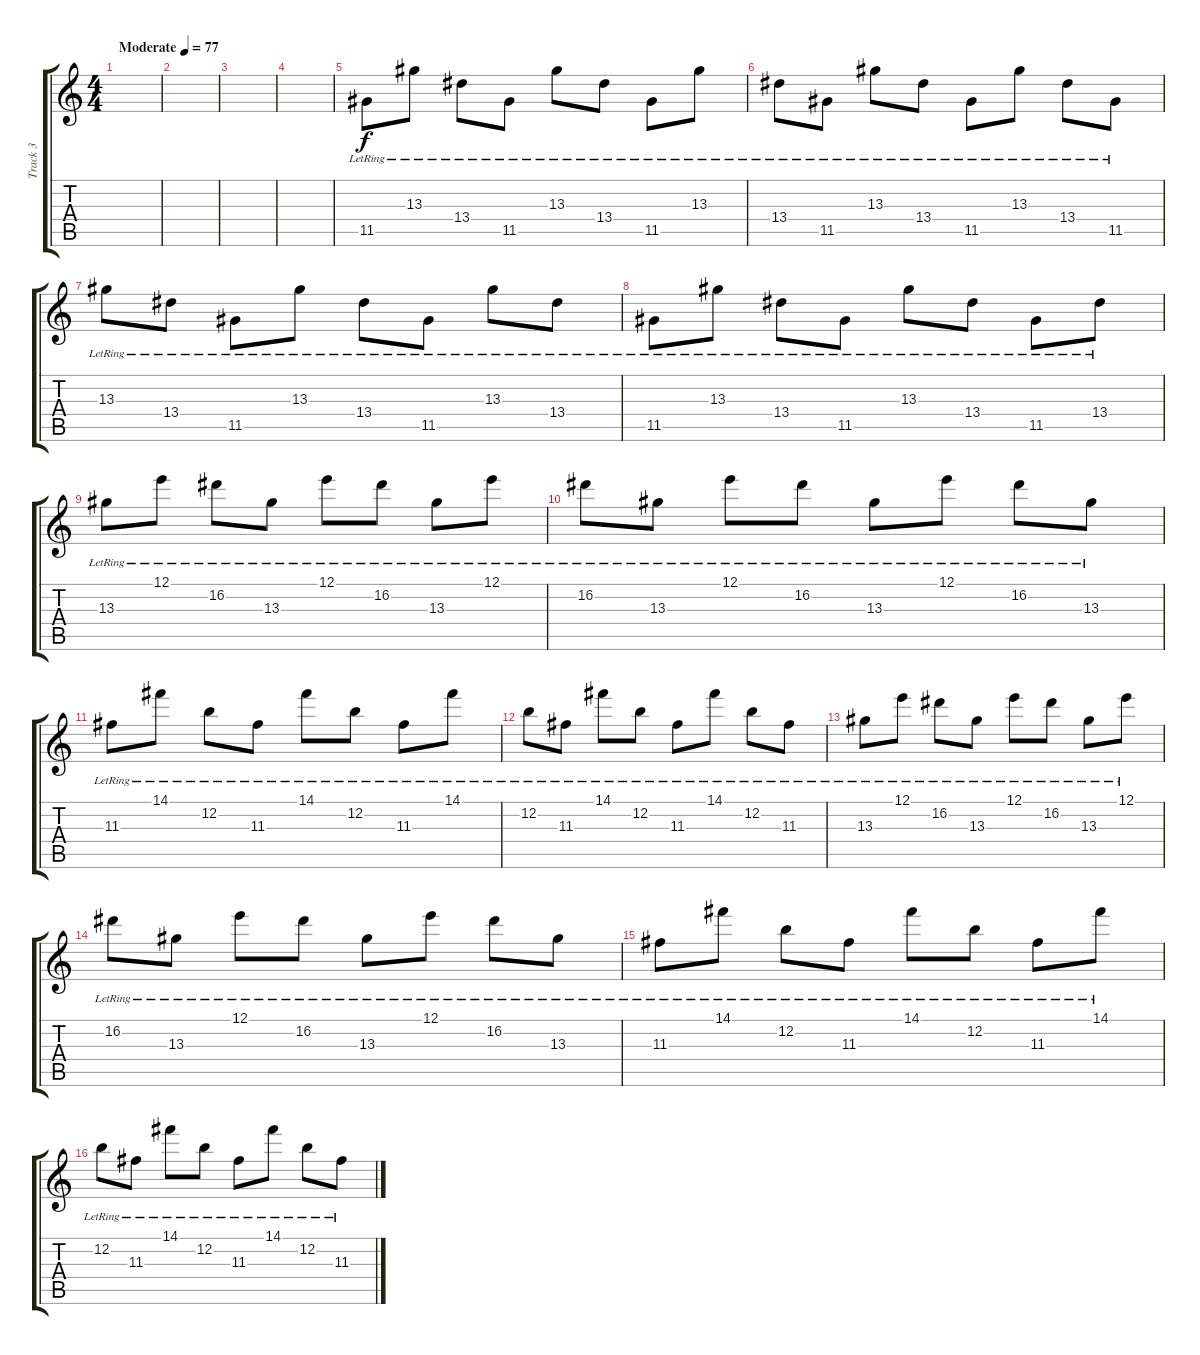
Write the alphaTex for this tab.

\track ("Track 3" "Track 3") {instrument distortionguitar}
\staff {score tabs}
\tuning (E4 B3 G3 D3 A2 E2) {hide}
\ts (4 4)
\tempo (77 "Moderate")
\clef g2
\ks c
|
|
|
|
11.5{lr}.8 13.3{lr}.8 13.4{lr}.8 11.5{lr}.8 13.3{lr}.8 13.4{lr}.8 11.5{lr}.8 13.3{lr}.8 |
13.4{lr}.8 11.5{lr}.8 13.3{lr}.8 13.4{lr}.8 11.5{lr}.8 13.3{lr}.8 13.4{lr}.8 11.5{lr}.8 |
13.3{lr}.8 13.4{lr}.8 11.5{lr}.8 13.3{lr}.8 13.4{lr}.8 11.5{lr}.8 13.3{lr}.8 13.4{lr}.8 |
11.5{lr}.8 13.3{lr}.8 13.4{lr}.8 11.5{lr}.8 13.3{lr}.8 13.4{lr}.8 11.5{lr}.8 13.4{lr}.8 |
13.3{lr}.8 12.1{lr}.8 16.2{lr}.8 13.3{lr}.8 12.1{lr}.8 16.2{lr}.8 13.3{lr}.8 12.1{lr}.8 |
16.2{lr}.8 13.3{lr}.8 12.1{lr}.8 16.2{lr}.8 13.3{lr}.8 12.1{lr}.8 16.2{lr}.8 13.3{lr}.8 |
11.3{lr}.8 14.1{lr}.8 12.2{lr}.8 11.3{lr}.8 14.1{lr}.8 12.2{lr}.8 11.3{lr}.8 14.1{lr}.8 |
12.2{lr}.8 11.3{lr}.8 14.1{lr}.8 12.2{lr}.8 11.3{lr}.8 14.1{lr}.8 12.2{lr}.8 11.3{lr}.8 |
13.3{lr}.8 12.1{lr}.8 16.2{lr}.8 13.3{lr}.8 12.1{lr}.8 16.2{lr}.8 13.3{lr}.8 12.1{lr}.8 |
16.2{lr}.8 13.3{lr}.8 12.1{lr}.8 16.2{lr}.8 13.3{lr}.8 12.1{lr}.8 16.2{lr}.8 13.3{lr}.8 |
11.3{lr}.8 14.1{lr}.8 12.2{lr}.8 11.3{lr}.8 14.1{lr}.8 12.2{lr}.8 11.3{lr}.8 14.1{lr}.8 |
12.2{lr}.8 11.3{lr}.8 14.1{lr}.8 12.2{lr}.8 11.3{lr}.8 14.1{lr}.8 12.2{lr}.8 11.3{lr}.8
